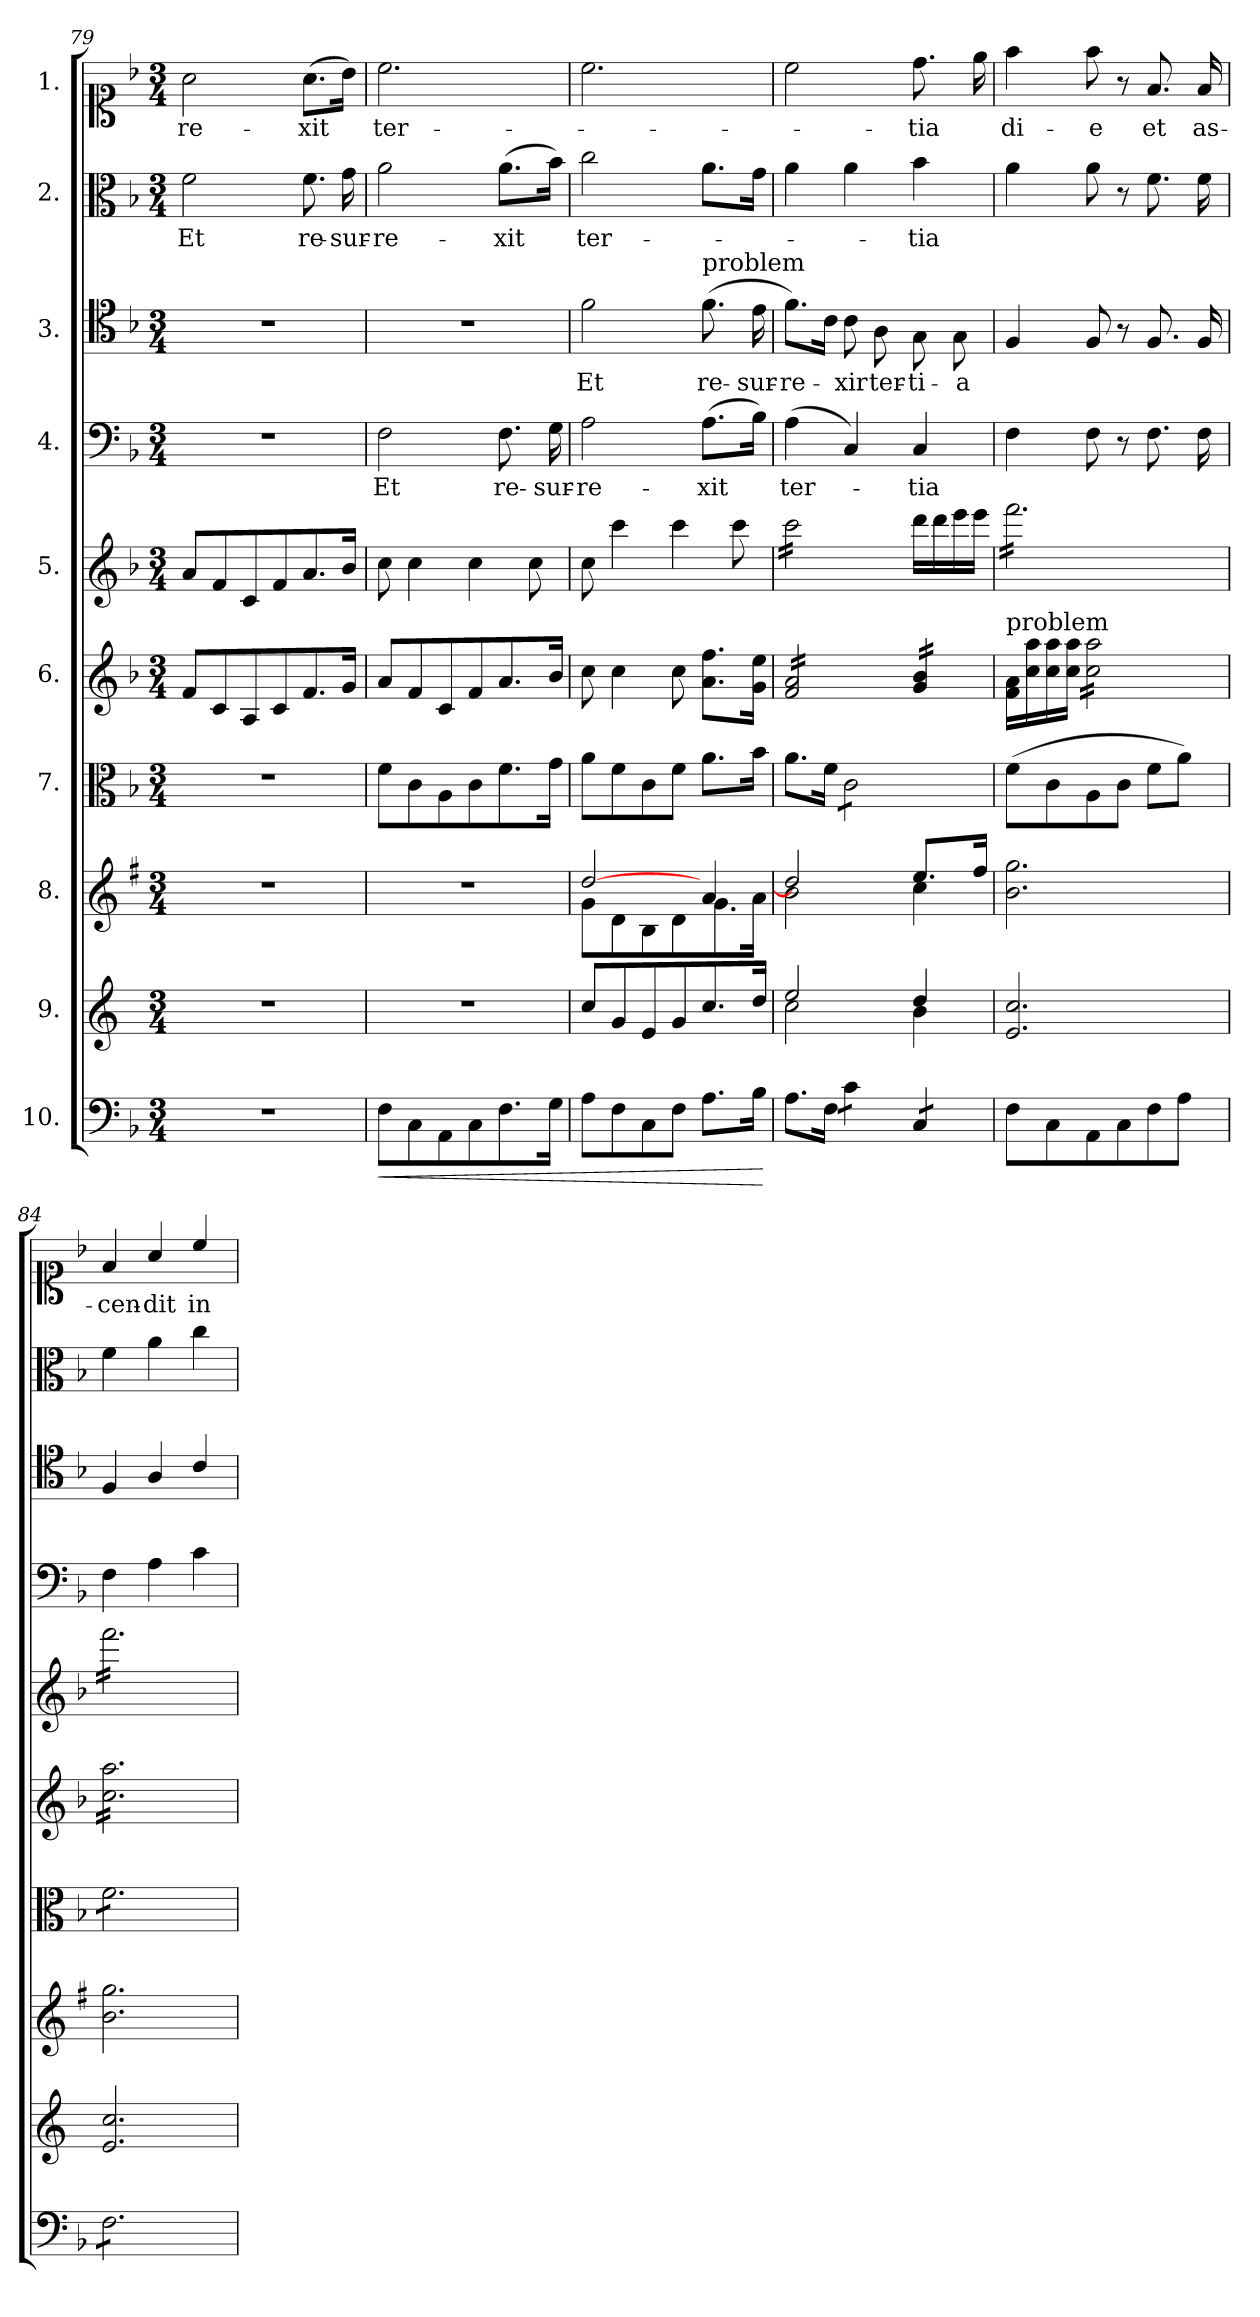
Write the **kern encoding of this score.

**kern	**dynam	**kern	**kern	**kern	**kern	**kern	**kern	**text	**kern	**text	**kern	**text	**kern	**text
*part10	*part10	*part9	*part8	*part7	*part6	*part5	*part4	*part4	*part3	*part3	*part2	*part2	*part1	*part1
*staff10	*staff10	*staff9	*staff8	*staff7	*staff6	*staff5	*staff4	*staff4	*staff3	*staff3	*staff2	*staff2	*staff1	*staff1
*I"10.	*	*I"9.	*I"8.	*I"7.	*I"6.	*I"5.	*I"4.	*	*I"3.	*	*I"2.	*	*I"1.	*
*clefF4	*	*clefG2	*clefG2	*clefC3	*clefG2	*clefG2	*clefF4	*	*clefC4	*	*clefC3	*	*clefC1	*
*	*	*ITrd4c7	*ITrd1c2	*	*	*	*	*	*	*	*	*	*	*
*k[b-]	*	*k[b-]	*k[b-]	*k[b-]	*k[b-]	*k[b-]	*k[b-]	*	*k[b-]	*	*k[b-]	*	*k[b-]	*
*M3/4	*	*M3/4	*M3/4	*M3/4	*M3/4	*M3/4	*M3/4	*	*M3/4	*	*M3/4	*	*M3/4	*
=79	=79	=79	=79	=79	=79	=79	=79	=79	=79	=79	=79	=79	=79	=79
2.r	.	2.r	2.r	2.r	8f/L	8a/L	2.r	.	2.r	.	2f\	Et	2a\	-re-
.	.	.	.	.	8c/	8f/	.	.	.	.	.	.	.	.
.	.	.	.	.	8A/	8c/	.	.	.	.	.	.	.	.
.	.	.	.	.	8c/	8f/	.	.	.	.	.	.	.	.
.	.	.	.	.	8.f/	8.a/	.	.	.	.	8.f\	re-	(8.a\L	-xit
.	.	.	.	.	16g/Jk	16b-/Jk	.	.	.	.	16g\	-sur-	16b-\Jk)	.
=80	=80	=80	=80	=80	=80	=80	=80	=80	=80	=80	=80	=80	=80	=80
!	!LO:HP:b	!	!	!	!	!	!	!	!	!	!	!	!	!
8F\L	<	2.r	2.r	8f\L	8a/L	8cc\	2F\	Et	2.r	.	2a\	-re-	2.cc\	ter-
8C\	.	.	.	8c\	8f/	4cc\	.	.	.	.	.	.	.	.
8AA\	.	.	.	8A\	8c/	.	.	.	.	.	.	.	.	.
8C\	.	.	.	8c\	8f/	4cc\	.	.	.	.	.	.	.	.
8.F\	.	.	.	8.f\	8.a/	.	8.F\	re-	.	.	(8.a\L	-xit	.	.
.	.	.	.	.	.	8cc\	.	.	.	.	.	.	.	.
16G\Jk	.	.	.	16g\Jk	16b-/Jk	.	16G\	-sur-	.	.	16b-\Jk)	.	.	.
=81	=81	=81	=81	=81	=81	=81	=81	=81	=81	=81	=81	=81	=81	=81
*	*	*	*^	*	*	*	*	*	*	*	*	*	*	*
8A\L	.	8f/L	[2cc/	8f\L	8a\L	8cc\	8cc\	2A\	-re-	2f\	Et	2cc\	ter-	2.cc\	.
8F\	.	8c/	.	8c\	8f\	4cc\	4ccc\	.	.	.	.	.	.	.	.
8C\	.	8A/	.	8A\	8c\	.	.	.	.	.	.	.	.	.	.
8F\J	.	8c/	.	8c\	8f\J	8cc\	4ccc\	.	.	.	.	.	.	.	.
!	!	!	!	!	!	!	!	!	!	!LO:TX:a:t=problem	!	!	!	!	!
8.A\L	.	8.f/	4g/	8.f\	8.a\L	8.a\ 8.ff\L	.	(8.A\L	-xit	(8.f\	re-	8.a\L	.	.	.
.	.	.	.	.	.	.	8ccc\	.	.	.	.	.	.	.	.
16B-\Jk	.	16g/Jk	.	16g\Jk	16b-\Jk	16g\ 16ee\Jk	.	16B-\Jk)	.	16e\	-sur-	16g\Jk	.	.	.
*	*	*	*v	*v	*	*	*	*	*	*	*	*	*	*	*
.	[	.	.	.	.	.	.	.	.	.	.	.	.	.
=82	=82	=82	=82	=82	=82	=82	=82	=82	=82	=82	=82	=82	=82	=82
*	*	*^	*^	*	*	*	*	*	*	*	*	*	*	*
*	*	*	*	*	*	*	*tremolo	*	*	*	*	*	*	*	*	*
*	*	*	*	*	*	*	*	*tremolo	*	*	*	*	*	*	*	*
8.A\L	.	2a/	2f\	2cc/]	2a\	8.a\L	16f/ 16a/LL	16ccc\LL	(4A\	ter-	8.f\L)	-re-	4a\	.	2cc\	.
.	.	.	.	.	.	.	16f/ 16a/	16ccc\	.	.	.	.	.	.	.	.
.	.	.	.	.	.	.	16f/ 16a/	16ccc\	.	.	.	.	.	.	.	.
16F\Jk	.	.	.	.	.	16f\Jk	16f/ 16a/	16ccc\	.	.	16c\Jk	.	.	.	.	.
!LO:TX:a:t=problem	!	!	!	!	!	!	!	!	!	!	!	!	!	!	!	!
*tremolo	*	*	*	*	*	*	*	*	*	*	*	*	*	*	*	*
*	*	*	*	*	*	*tremolo	*	*	*	*	*	*	*	*	*	*
8c\L	.	.	.	.	.	8c\L	16f/ 16a/	16ccc\	4C/)	.	8c\	-xir	4a\	.	.	.
.	.	.	.	.	.	.	16f/ 16a/	16ccc\	.	.	.	.	.	.	.	.
8c\J	.	.	.	.	.	8c\	16f/ 16a/	16ccc\	.	.	8A\	ter-	.	.	.	.
.	.	.	.	.	.	.	16f/ 16a/JJ	16ccc\JJ	.	.	.	.	.	.	.	.
*	*	*	*	*	*	*	*	*Xtremolo	*	*	*	*	*	*	*	*
8C/L	.	4g/	4e\	8.dd/L	4b-\	8c\	16g/ 16b-/LL	16ddd\LL	4C/	-tia	8G\	-ti-	4b-\	-tia	8.dd\	-tia
.	.	.	.	.	.	.	16g/ 16b-/	16ddd\	.	.	.	.	.	.	.	.
8C/J	.	.	.	.	.	8c\J	16g/ 16b-/	16eee\	.	.	8G\	-a	.	.	.	.
*	*	*	*	*	*	*Xtremolo	*	*	*	*	*	*	*	*	*	*
*Xtremolo	*	*	*	*	*	*	*	*	*	*	*	*	*	*	*	*
.	.	.	.	16ee/Jk	.	.	16g/ 16b-/JJ	16eee\JJ	.	.	.	.	.	.	16ee\	.
*	*	*	*	*	*	*	*Xtremolo	*	*	*	*	*	*	*	*	*
*	*	*v	*v	*	*	*	*	*	*	*	*	*	*	*	*	*
*	*	*	*v	*v	*	*	*	*	*	*	*	*	*	*	*
=83	=83	=83	=83	=83	=83	=83	=83	=83	=83	=83	=83	=83	=83	=83
!	!	!	!	!	!LO:TX:a:t=problem	!	!	!	!	!	!	!	!	!
*	*	*	*	*	*	*tremolo	*	*	*	*	*	*	*	*
8F\L	.	2.A/ 2.f/	2.a\ 2.ff\	(8f\L	16f/ 16a/LL	16fff\LL	4F\	.	4F/	.	4a\	.	4ff\	di-
.	.	.	.	.	16cc\ 16aa\	16fff\	.	.	.	.	.	.	.	.
8C\	.	.	.	8c\	16cc\ 16aa\	16fff\	.	.	.	.	.	.	.	.
.	.	.	.	.	16cc\ 16aa\JJ	16fff\	.	.	.	.	.	.	.	.
*	*	*	*	*	*tremolo	*	*	*	*	*	*	*	*	*
8AA\	.	.	.	8A\	16cc\ 16aa\LL	16fff\	8F\	.	8F/	.	8a\	.	8ff\	-e
.	.	.	.	.	16cc\ 16aa\	16fff\	.	.	.	.	.	.	.	.
8C\	.	.	.	8c\J	16cc\ 16aa\	16fff\	8r	.	8r	.	8r	.	8r	.
.	.	.	.	.	16cc\ 16aa\	16fff\	.	.	.	.	.	.	.	.
8F\	.	.	.	8f\L	16cc\ 16aa\	16fff\	8.F\	.	8.F/	.	8.f\	.	8.f/	et
.	.	.	.	.	16cc\ 16aa\	16fff\	.	.	.	.	.	.	.	.
8A\J	.	.	.	8a\J)	16cc\ 16aa\	16fff\	.	.	.	.	.	.	.	.
.	.	.	.	.	16cc\ 16aa\JJ	16fff\JJ	16F\	.	16F/	.	16f\	.	16f/	as-
=84	=84	=84	=84	=84	=84	=84	=84	=84	=84	=84	=84	=84	=84	=84
*tremolo	*	*	*	*	*	*	*	*	*	*	*	*	*	*
*	*	*	*	*tremolo	*	*	*	*	*	*	*	*	*	*
8F\L	.	2.A/ 2.f/	2.a\ 2.ff\	8f\L	16cc\ 16aa\LL	16fff\LL	4F\	.	4F/	.	4f\	.	4f/	-cen-
.	.	.	.	.	16cc\ 16aa\	16fff\	.	.	.	.	.	.	.	.
8F\	.	.	.	8f\	16cc\ 16aa\	16fff\	.	.	.	.	.	.	.	.
.	.	.	.	.	16cc\ 16aa\	16fff\	.	.	.	.	.	.	.	.
8F\	.	.	.	8f\	16cc\ 16aa\	16fff\	4A\	.	4A/	.	4a\	.	4a/	-dit
.	.	.	.	.	16cc\ 16aa\	16fff\	.	.	.	.	.	.	.	.
8F\	.	.	.	8f\	16cc\ 16aa\	16fff\	.	.	.	.	.	.	.	.
.	.	.	.	.	16cc\ 16aa\	16fff\	.	.	.	.	.	.	.	.
8F\	.	.	.	8f\	16cc\ 16aa\	16fff\	4c\	.	4c/	.	4cc\	.	4cc/	in
.	.	.	.	.	16cc\ 16aa\	16fff\	.	.	.	.	.	.	.	.
8F\J	.	.	.	8f\J	16cc\ 16aa\	16fff\	.	.	.	.	.	.	.	.
*	*	*	*	*Xtremolo	*	*	*	*	*	*	*	*	*	*
*Xtremolo	*	*	*	*	*	*	*	*	*	*	*	*	*	*
.	.	.	.	.	16cc\ 16aa\JJ	16fff\JJ	.	.	.	.	.	.	.	.
*	*	*	*	*	*	*Xtremolo	*	*	*	*	*	*	*	*
*	*	*	*	*	*Xtremolo	*	*	*	*	*	*	*	*	*
=	=	=	=	=	=	=	=	=	=	=	=	=	=	=
*-	*-	*-	*-	*-	*-	*-	*-	*-	*-	*-	*-	*-	*-	*-
